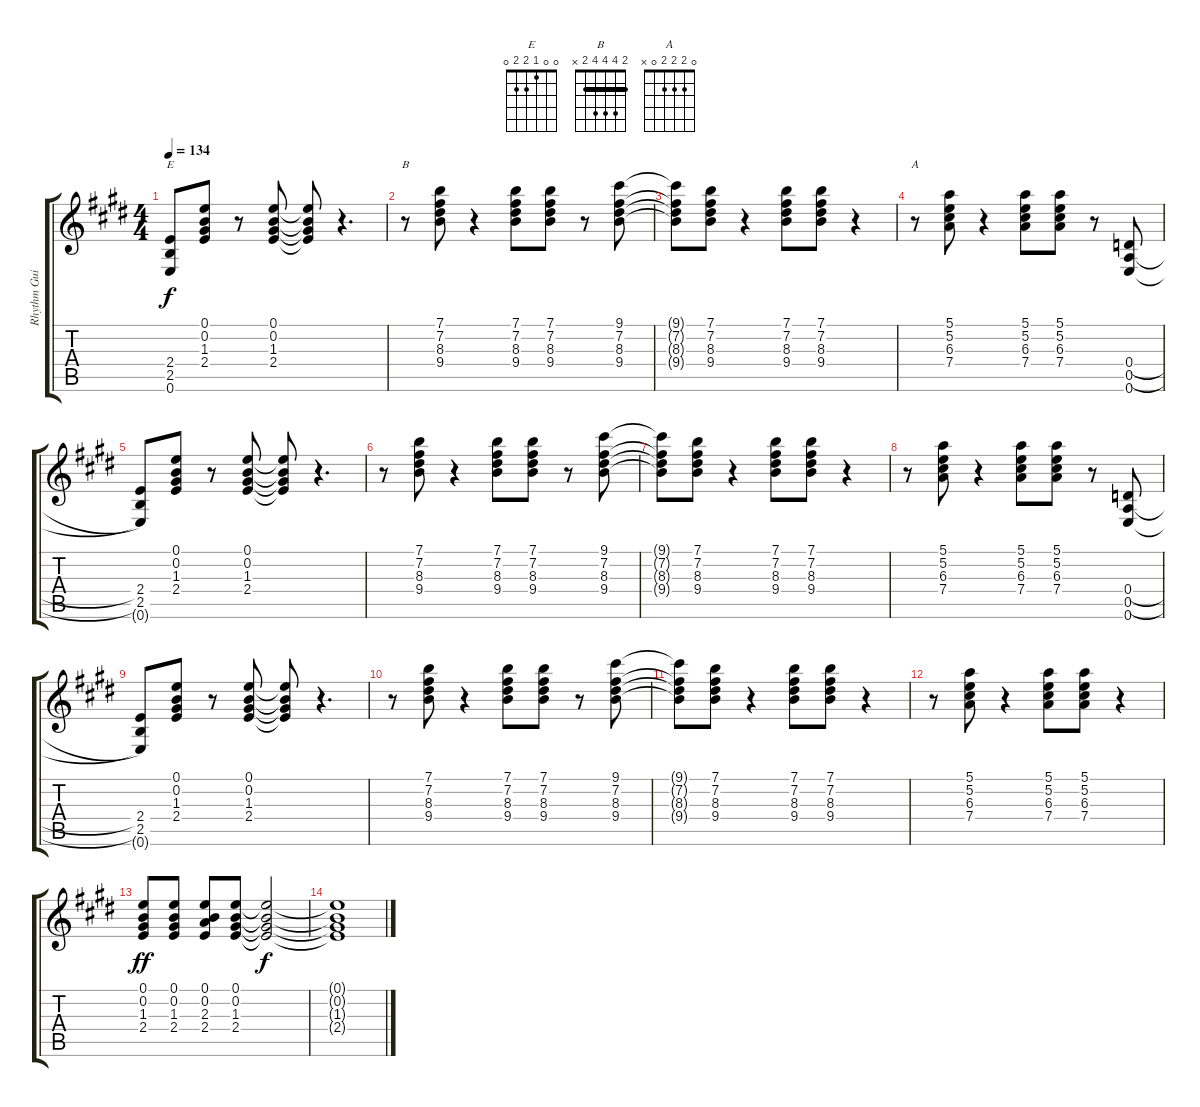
\track ("Rhythm Guitar 2" "Rhythm Gui") {instrument electricguitarjazz}
\staff {score tabs}
\tuning (E4 B3 G3 D3 A2 E2) {hide}
\chord ("E" 0 0 1 2 2 0)
\chord ("B" 2 4 4 4 2 x) {barre 2}
\chord ("A" 0 2 2 2 0 x)
\ts (4 4)
\tempo 134
\clef g2
\ks e
(2.4 2.5 0.6{t}).8{ch "E" dy f} (0.1 0.2 1.3 2.4).8 r.8 (0.1 0.2 1.3 2.4).8 (0.1{t} 0.2{t} 1.3{t} 2.4{t}).8 r.4{d} |
r.8{ch "B"} (7.1 7.2 8.3 9.4).8 r.4 (7.1 7.2 8.3 9.4).8 (7.1 7.2 8.3 9.4).8 r.8 (9.1 7.2 8.3 9.4).8 |
(9.1{t} 7.2{t} 8.3{t} 9.4{t}).8 (7.1 7.2 8.3 9.4).8 r.4 (7.1 7.2 8.3 9.4).8 (7.1 7.2 8.3 9.4).8 r.4 |
r.8{ch "A"} (5.1 5.2 6.3 7.4).8 r.4 (5.1 5.2 6.3 7.4).8 (5.1 5.2 6.3 7.4).8 r.8 (0.4{h} 0.5{h} 0.6).8 |
(2.4 2.5 0.6{t}).8 (0.1 0.2 1.3 2.4).8 r.8 (0.1 0.2 1.3 2.4).8 (0.1{t} 0.2{t} 1.3{t} 2.4{t}).8 r.4{d} |
r.8 (7.1 7.2 8.3 9.4).8 r.4 (7.1 7.2 8.3 9.4).8 (7.1 7.2 8.3 9.4).8 r.8 (9.1 7.2 8.3 9.4).8 |
(9.1{t} 7.2{t} 8.3{t} 9.4{t}).8 (7.1 7.2 8.3 9.4).8 r.4 (7.1 7.2 8.3 9.4).8 (7.1 7.2 8.3 9.4).8 r.4 |
r.8 (5.1 5.2 6.3 7.4).8 r.4 (5.1 5.2 6.3 7.4).8 (5.1 5.2 6.3 7.4).8 r.8 (0.4{h} 0.5{h} 0.6).8 |
(2.4 2.5 0.6{t}).8 (0.1 0.2 1.3 2.4).8 r.8 (0.1 0.2 1.3 2.4).8 (0.1{t} 0.2{t} 1.3{t} 2.4{t}).8 r.4{d} |
r.8 (7.1 7.2 8.3 9.4).8 r.4 (7.1 7.2 8.3 9.4).8 (7.1 7.2 8.3 9.4).8 r.8 (9.1 7.2 8.3 9.4).8 |
(9.1{t} 7.2{t} 8.3{t} 9.4{t}).8 (7.1 7.2 8.3 9.4).8 r.4 (7.1 7.2 8.3 9.4).8 (7.1 7.2 8.3 9.4).8 r.4 |
r.8 (5.1 5.2 6.3 7.4).8 r.4 (5.1 5.2 6.3 7.4).8 (5.1 5.2 6.3 7.4).8 r.4 |
(0.1 0.2 1.3 2.4).8{dy ff} (0.1 0.2 1.3 2.4).8 (0.1 0.2 2.3 2.4).8 (0.1 0.2 1.3 2.4).8 (0.1{t} 0.2{t} 1.3{t} 2.4{t}).2{dy f} |
(0.1{t} 0.2{t} 1.3{t} 2.4{t}).1
